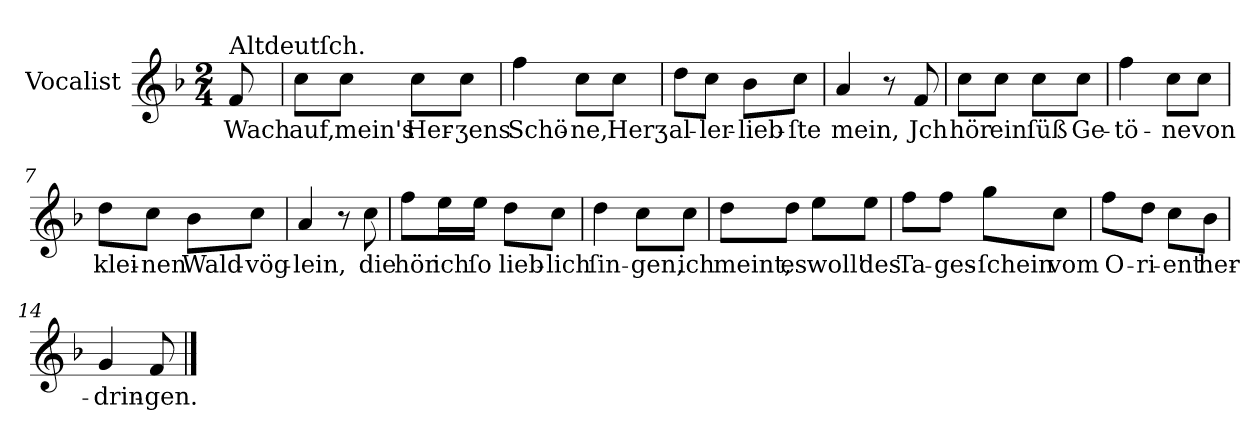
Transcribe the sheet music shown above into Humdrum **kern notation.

**kern	**text
*part1	*part1
*staff1	*staff1
*I"Vocalist	*
*k[b-]	*
*F:	*
*M2/4	*
=	=
!LO:TX:a:t=Altdeutſch.	!
8f	Wach
=1	=1
8ccL	auf,
8ccJ	mein's
8ccL	Her-
8ccJ	-ʒens
=2	=2
4ff	Schö-
8ccL	-ne,
8ccJ	Herʒ-
=3	=3
8ddL	-al-
8ccJ	-ler-
8b-L	-lieb-
8ccJ	-ſte
=4	=4
4a	mein,
8r	.
8f	Jch
=5	=5
8ccL	hör
8ccJ	ein
8ccL	ſüß
8ccJ	Ge-
=6	=6
4ff	-tö-
8ccL	-ne
8ccJ	von
=7	=7
8ddL	klei-
8ccJ	-nen
8b-L	Wald-
8ccJ	-vög-
=8	=8
4a	-lein,
8r	.
8cc	die
=9	=9
8ffL	hör
16eeL	ich
16eeJJ	ſo
8ddL	lieb-
8ccJ	-lich
=10	=10
4dd	ſin-
8ccL	-gen,
8ccJ	ich
=11	=11
8ddL	meint,
8ddJ	es
8eeL	woll'
8eeJ	des
=12	=12
8ffL	Ta-
8ffJ	-ges-
8ggL	-ſchein
8ccJ	vom
=13	=13
8ffL	O-
8ddJ	-ri-
8ccL	-ent
8b-J	her-
=14	=14
4g	-drin-
8f	-gen.
==	==
*-	*-
